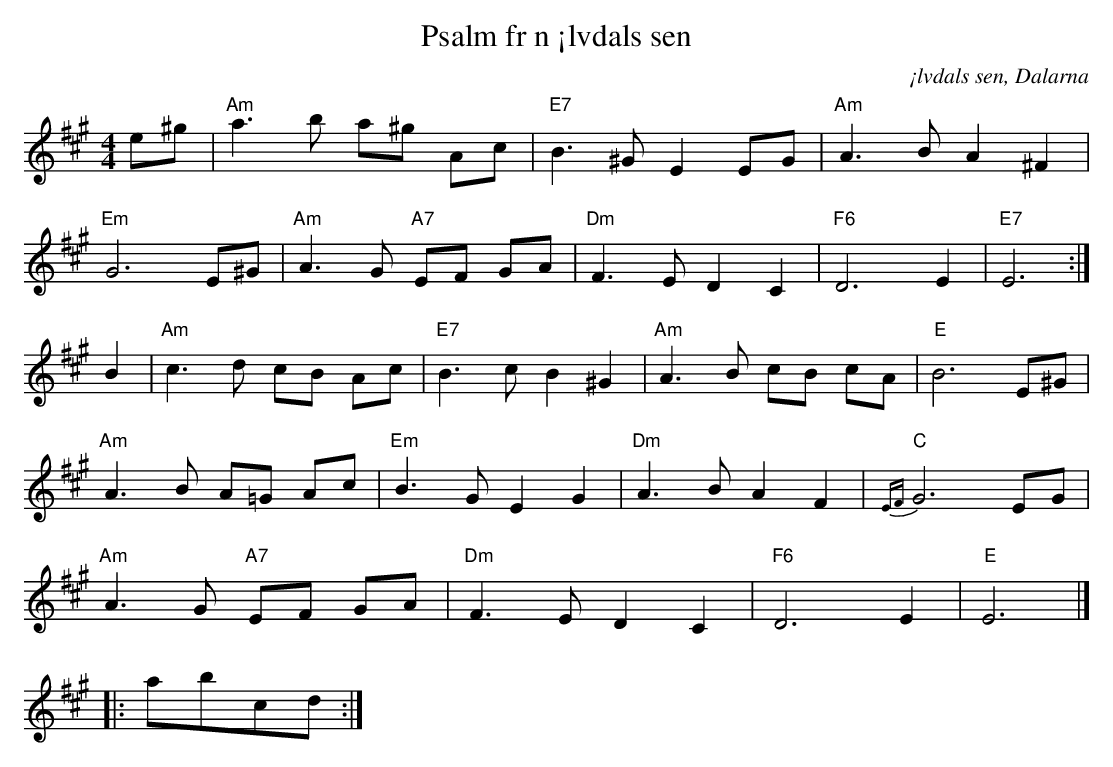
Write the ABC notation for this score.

X:1
T:Psalm fr n ¡lvdals sen
O:¡lvdals sen, Dalarna
M:4/4
L:1/8
K:A
e^g | "Am" a3b a^g Ac | "E7" B3 ^G E2EG | "Am" A3BA2^F2 |
"Em" G6E^G | "Am" A3G "A7" EF GA | "Dm" F3ED2C2 | "F6" D6E2 | "E7" E6 :|]
B2 | "Am" c3d cB Ac | "E7" B3cB2^G2 | "Am" A3B cB cA | "E" B6E^G |
"Am" A3B A=G Ac| "Em" B3G E2G2| "Dm" A3BA2 F2| "C" {EF}G6EG|
"Am" A3G "A7" EF GA | "Dm" F3ED2C2 | "F6" D6E2 | "E" E6 |]
|: abcd :|
